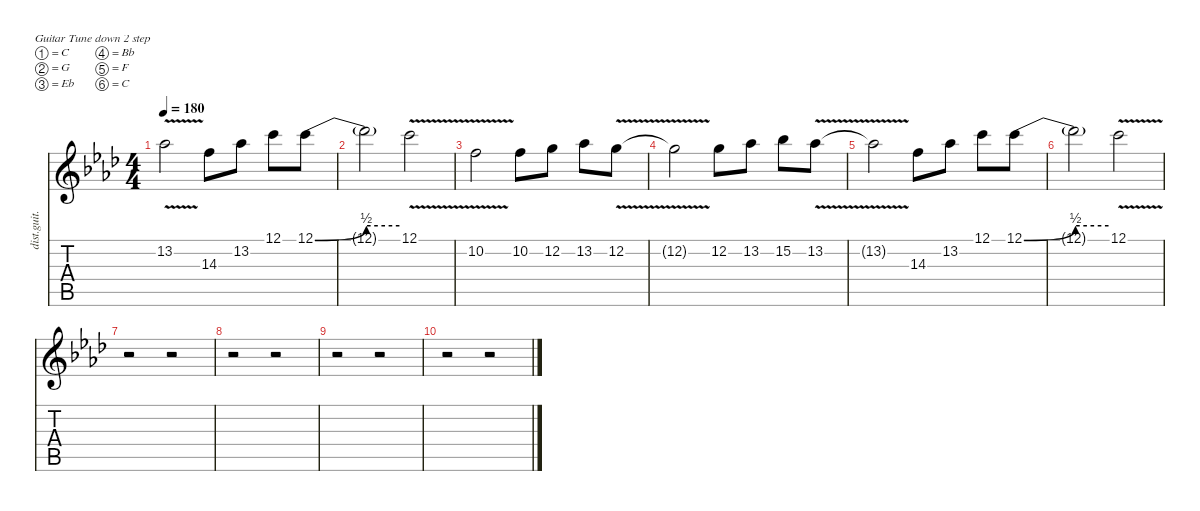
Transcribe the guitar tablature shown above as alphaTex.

\defaultSystemsLayout 4
\hideDynamics
\bracketExtendMode nobrackets
\track ("Gtr.4" "dist.guit.") {mute instrument distortionguitar}
\staff {score tabs}
\tuning (C4 G3 Eb3 Bb2 F2 C2)
\ts (4 4)
\tempo 180
\clef g2
\ks fminor
13.2{v t acc b}.2{dy f beam Down} 14.3{acc forcenatural}.8{beam Down} 13.2{acc b}.8{beam Down} 12.1{acc forcenatural}.8{beam Down} 12.1{be (bend 0 0 60 2) acc forcenatural}.8{beam Down} |
12.1{be (hold 0 2 60 2) t}.2{beam Down} 12.1{v acc forcenatural}.2{beam Down} |
10.2{v acc forcenatural}.2{beam Down} 10.2{acc forcenatural}.8{beam Down} 12.2{acc forcenatural}.8{beam Down} 13.2{acc b}.8{beam Down} 12.2{v acc forcenatural}.8{beam Down} |
12.2{v t acc forcenatural}.2{beam Down} 12.2{acc forcenatural}.8{beam Down} 13.2{acc b}.8{beam Down} 15.2{acc b}.8{beam Down} 13.2{v acc b}.8{beam Down} |
13.2{v t acc b}.2{beam Down} 14.3{acc forcenatural}.8{beam Down} 13.2{acc b}.8{beam Down} 12.1{acc forcenatural}.8{beam Down} 12.1{be (bend 0 0 60 2) acc forcenatural}.8{beam Down} |
12.1{be (hold 0 2 60 2) t}.2{beam Down} 12.1{v acc forcenatural}.2{beam Down} |
r.2{beam Down} r.2{beam Down} |
r.2{beam Down} r.2{beam Down} |
r.2{beam Down} r.2{beam Down} |
r.2{beam Down} r.2{beam Down}
